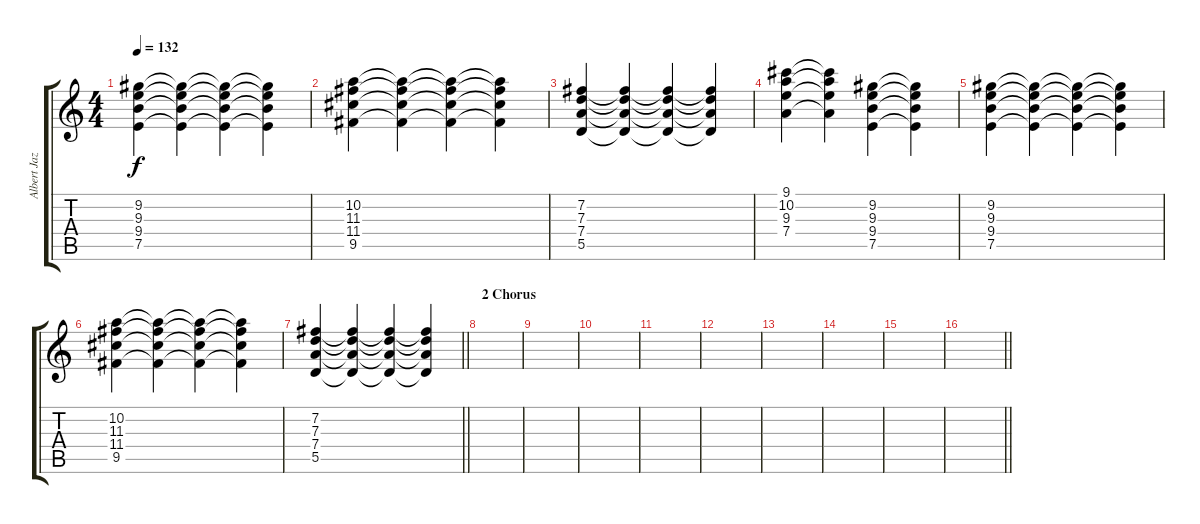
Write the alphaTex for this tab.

\track ("Albert Jazz" "Albert Jaz") {instrument electricguitarjazz}
\staff {score tabs}
\tuning (E4 B3 G3 D3 A2 E2) {hide}
\ts (4 4)
\tempo 132
\clef g2
\ks c
(9.2 9.3 9.4 7.5).4{dy f} (9.2{t} 9.3{t} 9.4{t} 7.5{t}).4 (9.2{t} 9.3{t} 9.4{t} 7.5{t}).4 (9.2{t} 9.3{t} 9.4{t} 7.5{t}).4 |
(10.2 11.3 11.4 9.5).4 (10.2{t} 11.3{t} 11.4{t} 9.5{t}).4 (10.2{t} 11.3{t} 11.4{t} 9.5{t}).4 (10.2{t} 11.3{t} 11.4{t} 9.5{t}).4 |
(7.2 7.3 7.4 5.5).4 (7.2{t} 7.3{t} 7.4{t} 5.5{t}).4 (7.2{t} 7.3{t} 7.4{t} 5.5{t}).4 (7.2{t} 7.3{t} 7.4{t} 5.5{t}).4 |
(9.1 10.2 9.3 7.4).4 (9.1{t} 10.2{t} 9.3{t} 7.4{t}).4 (9.2 9.3 9.4 7.5).4 (9.2{t} 9.3{t} 9.4{t} 7.5{t}).4 |
(9.2 9.3 9.4 7.5).4 (9.2{t} 9.3{t} 9.4{t} 7.5{t}).4 (9.2{t} 9.3{t} 9.4{t} 7.5{t}).4 (9.2{t} 9.3{t} 9.4{t} 7.5{t}).4 |
(10.2 11.3 11.4 9.5).4 (10.2{t} 11.3{t} 11.4{t} 9.5{t}).4 (10.2{t} 11.3{t} 11.4{t} 9.5{t}).4 (10.2{t} 11.3{t} 11.4{t} 9.5{t}).4 |
\barLineRight lightlight
(7.2 7.3 7.4 5.5).4 (7.2{t} 7.3{t} 7.4{t} 5.5{t}).4 (7.2{t} 7.3{t} 7.4{t} 5.5{t}).4 (7.2{t} 7.3{t} 7.4{t} 5.5{t}).4 |
\section ("" "2 Chorus")
|
|
|
|
|
|
|
|
\barLineRight lightlight
